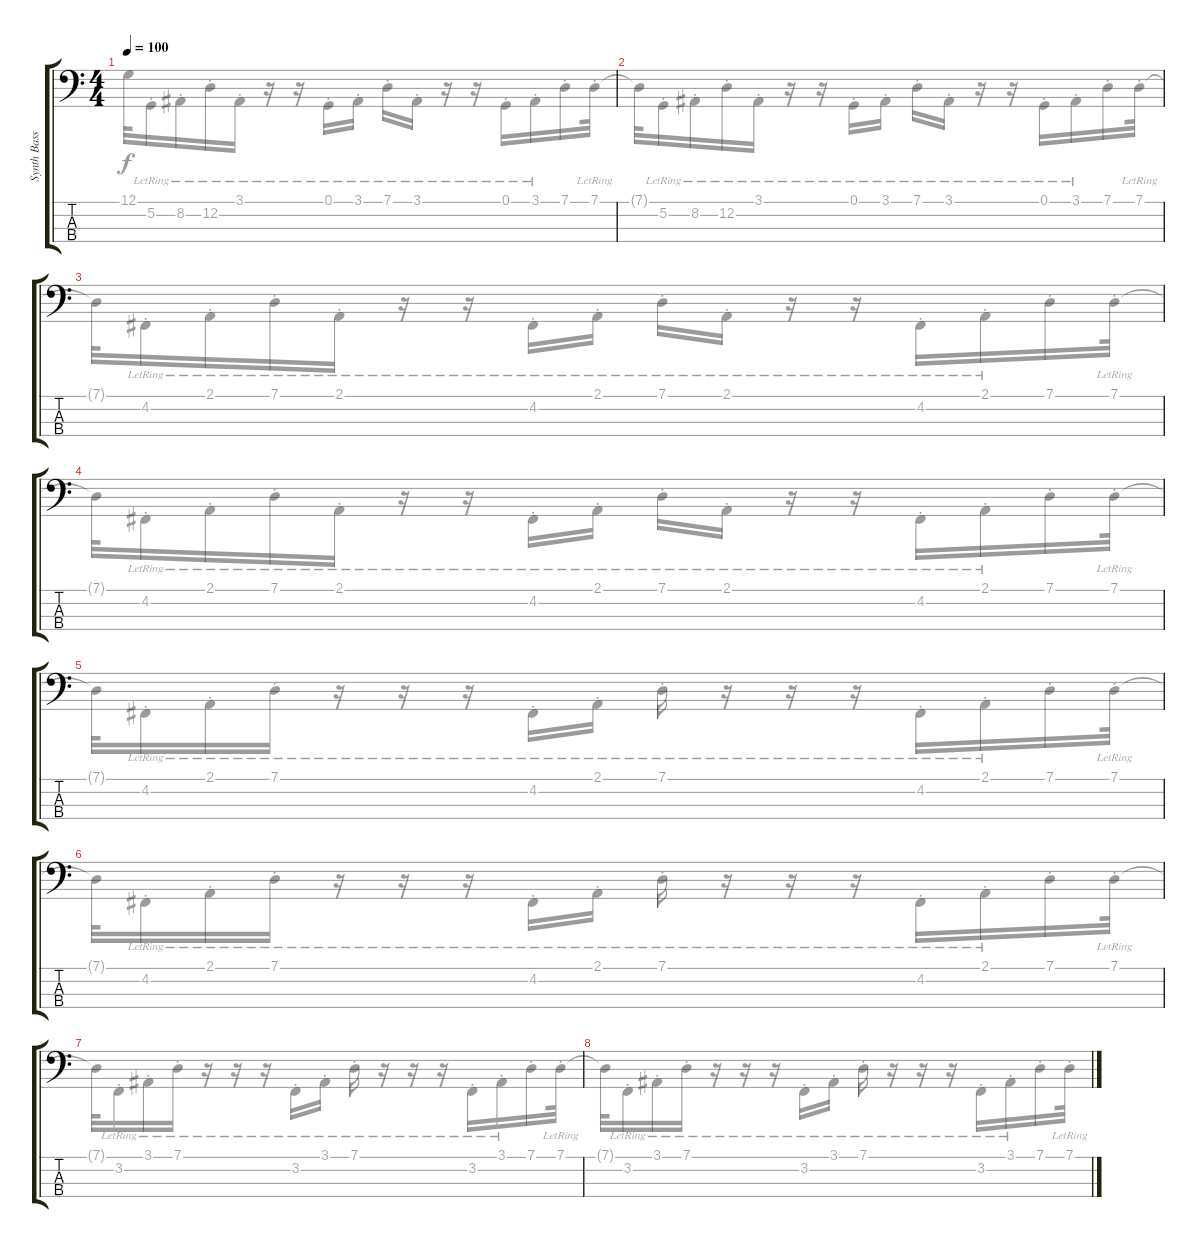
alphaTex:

\track ("Synth Bass Delay" "Synth Bass") {instrument lead8bassandlead}
\staff {score tabs}
\tuning (G2 D2 A1 E1) {hide}
\voice
\ts (4 4)
\tempo 100
\clef f4
\ks c
|
|
|
|
|
|
|
\voice
\clef f4
\ks c
12.1{t}.32{dy f} 5.2{st lr}.16 8.2{st lr}.16 12.2{st lr}.16 3.1{st lr}.16 r.16 r.16 0.1{st lr}.16 3.1{st lr}.16 7.1{st lr}.16 3.1{st lr}.16 r.16 r.16 0.1{st lr}.16 3.1{st lr}.16 7.1{st}.16 7.1{st lr}.32 |
7.1{t}.32 5.2{st lr}.16 8.2{st lr}.16 12.2{st lr}.16 3.1{st lr}.16 r.16 r.16 0.1{st lr}.16 3.1{st lr}.16 7.1{st lr}.16 3.1{st lr}.16 r.16 r.16 0.1{st lr}.16 3.1{st lr}.16 7.1{st}.16 7.1{st lr}.32 |
7.1{t}.32 4.2{st lr}.16 2.1{st lr}.16 7.1{st lr}.16 2.1{st lr}.16 r.16 r.16 4.2{st lr}.16 2.1{st lr}.16 7.1{st lr}.16 2.1{st lr}.16 r.16 r.16 4.2{st lr}.16 2.1{st lr}.16 7.1{st}.16 7.1{st lr}.32 |
7.1{t}.32 4.2{st lr}.16 2.1{st lr}.16 7.1{st lr}.16 2.1{st lr}.16 r.16 r.16 4.2{st lr}.16 2.1{st lr}.16 7.1{st lr}.16 2.1{st lr}.16 r.16 r.16 4.2{st lr}.16 2.1{st lr}.16 7.1{st}.16 7.1{st lr}.32 |
7.1{t}.32 4.2{st lr}.16 2.1{st lr}.16 7.1{st lr}.16 r.16 r.16 r.16 4.2{st lr}.16 2.1{st lr}.16 7.1{st lr}.16 r.16 r.16 r.16 4.2{st lr}.16 2.1{st lr}.16 7.1{st}.16 7.1{st lr}.32 |
7.1{t}.32 4.2{st lr}.16 2.1{st lr}.16 7.1{st lr}.16 r.16 r.16 r.16 4.2{st lr}.16 2.1{st lr}.16 7.1{st lr}.16 r.16 r.16 r.16 4.2{st lr}.16 2.1{st lr}.16 7.1{st}.16 7.1{st lr}.32 |
7.1{t}.32 3.2{st lr}.16 3.1{st lr}.16 7.1{st lr}.16 r.16 r.16 r.16 3.2{st lr}.16 3.1{st lr}.16 7.1{st lr}.16 r.16 r.16 r.16 3.2{st lr}.16 3.1{st lr}.16 7.1{st}.16 7.1{st lr}.32 |
7.1{t}.32 3.2{st lr}.16 3.1{st lr}.16 7.1{st lr}.16 r.16 r.16 r.16 3.2{st lr}.16 3.1{st lr}.16 7.1{st lr}.16 r.16 r.16 r.16 3.2{st lr}.16 3.1{st lr}.16 7.1{st}.16 7.1{st lr}.32
